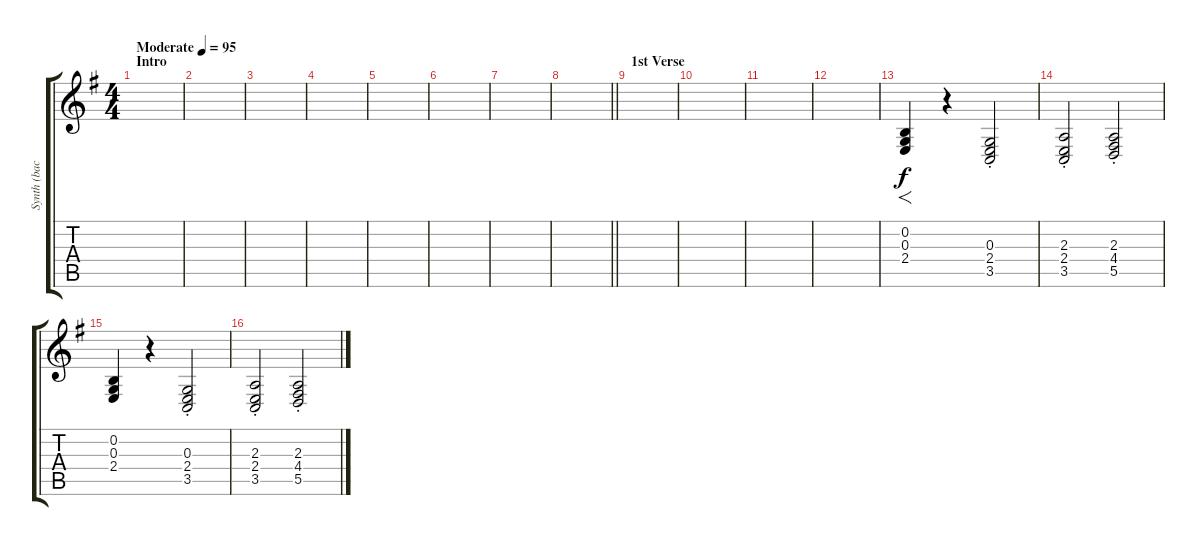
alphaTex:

\track ("Synth (back)" "Synth (bac") {instrument synthvoice}
\staff {score tabs}
\tuning (E4 B3 G3 D3 A2 E2) {hide}
\ts (4 4)
\section ("" "Intro")
\tempo (95 "Moderate")
\clef g2
\ks g
|
|
|
|
|
|
|
\barLineRight lightlight
|
\section ("" "1st Verse")
|
|
|
|
(0.2 0.3 2.4).4{f} r.4 (0.3{st} 2.4{st} 3.5{st}).2 |
(2.3{st} 2.4{st} 3.5{st}).2 (2.3{st} 4.4{st} 5.5{st}).2 |
(0.2 0.3 2.4).4 r.4 (0.3{st} 2.4{st} 3.5{st}).2 |
(2.3{st} 2.4{st} 3.5{st}).2 (2.3{st} 4.4{st} 5.5{st}).2
